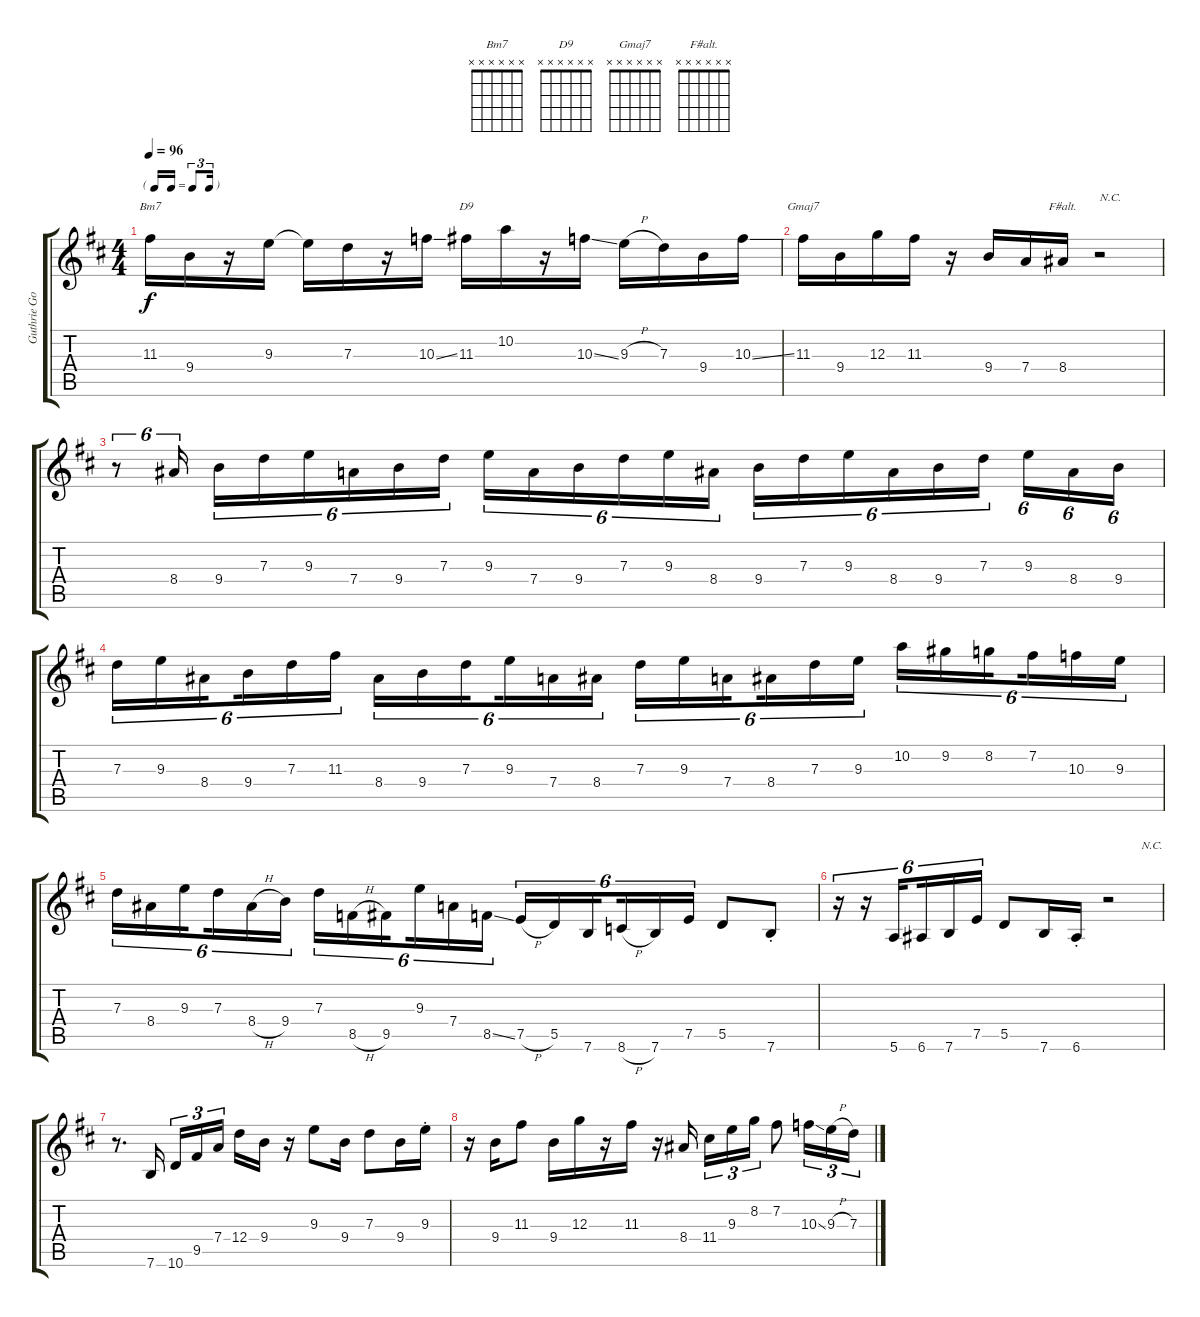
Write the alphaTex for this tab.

\track ("Guthrie Govan" "Guthrie Go") {instrument electricguitarjazz}
\staff {score tabs}
\tuning (E4 B3 G3 D3 A2 E2) {hide}
\chord ("Bm7" x x x x x x)
\chord ("D9" x x x x x x)
\chord ("Gmaj7" x x x x x x)
\chord ("F#alt." x x x x x x)
\ts (4 4)
\tf triplet16th
\tempo 96
\clef g2
\ks d
11.3.16{ch "Bm7" dy f} 9.4.16 r.16 9.3.16 9.3{t}.16 7.3.16 r.16 10.3{ss}.16 11.3.16{ch "D9"} 10.2.16 r.16 10.3{ss}.16 9.3{h}.16 7.3.16 9.4.16 10.3{ss}.16 |
11.3.16{ch "Gmaj7"} 9.4.16 12.3.16 11.3.16 r.16 9.4.16 7.4.16 8.4.16{ch "F#alt."} r.2{txt "N.C."} |
r.8{tu (6 4)} 8.4.16{tu (6 4) beam splitsecondary} 9.4.16{tu (6 4)} 7.3.16{tu (6 4)} 9.3.16{tu (6 4)} 7.4.16{tu (6 4)} 9.4.16{tu (6 4)} 7.3.16{tu (6 4) beam splitsecondary} 9.3.16{tu (6 4)} 7.4.16{tu (6 4)} 9.4.16{tu (6 4)} 7.3.16{tu (6 4)} 9.3.16{tu (6 4)} 8.4.16{tu (6 4) beam splitsecondary} 9.4.16{tu (6 4)} 7.3.16{tu (6 4)} 9.3.16{tu (6 4)} 8.4.16{tu (6 4)} 9.4.16{tu (6 4)} 7.3.16{tu (6 4) beam splitsecondary} 9.3.16{tu (6 4)} 8.4.16{tu (6 4)} 9.4.16{tu (6 4)} |
7.3.16{tu (6 4)} 9.3.16{tu (6 4)} 8.4.16{tu (6 4) beam splitsecondary} 9.4.16{tu (6 4)} 7.3.16{tu (6 4)} 11.3.16{tu (6 4)} 8.4.16{tu (6 4)} 9.4.16{tu (6 4)} 7.3.16{tu (6 4) beam splitsecondary} 9.3.16{tu (6 4)} 7.4.16{tu (6 4)} 8.4.16{tu (6 4)} 7.3.16{tu (6 4)} 9.3.16{tu (6 4)} 7.4.16{tu (6 4) beam splitsecondary} 8.4.16{tu (6 4)} 7.3.16{tu (6 4)} 9.3.16{tu (6 4)} 10.2.16{tu (6 4)} 9.2.16{tu (6 4)} 8.2.16{tu (6 4) beam splitsecondary} 7.2.16{tu (6 4)} 10.3.16{tu (6 4)} 9.3.16{tu (6 4)} |
7.3.16{tu (6 4)} 8.4.16{tu (6 4)} 9.3.16{tu (6 4) beam splitsecondary} 7.3.16{tu (6 4)} 8.4{h}.16{tu (6 4)} 9.4.16{tu (6 4)} 7.3.16{tu (6 4)} 8.5{h}.16{tu (6 4)} 9.5.16{tu (6 4) beam splitsecondary} 9.3.16{tu (6 4)} 7.4.16{tu (6 4)} 8.5{ss}.16{tu (6 4)} 7.5{h}.16{tu (6 4)} 5.5.16{tu (6 4)} 7.6.16{tu (6 4) beam splitsecondary} 8.6{h}.16{tu (6 4)} 7.6.16{tu (6 4)} 7.5.16{tu (6 4)} 5.5.8 7.6{st}.8 |
r.16{tu (6 4)} r.16{tu (6 4)} 5.6.16{tu (6 4) beam splitsecondary} 6.6.16{tu (6 4)} 7.6.16{tu (6 4)} 7.5.16{tu (6 4)} 5.5.8 7.6.16 6.6{st}.16 r.2{txt "           N.C."} |
r.8{d} 7.6.16 10.6.16{tu (3 2)} 9.5.16{tu (3 2)} 7.4.16{tu (3 2) beam splitsecondary} 12.4.16 9.4.16 r.16 9.3.8 9.4.16 7.3.8 9.4.16 9.3{st}.16 |
r.16 9.4.16 11.3.8 9.4.16 12.3.16 r.16 11.3.16 r.16 8.4.16{beam splitsecondary} 11.4.16{tu (3 2)} 9.3.16{tu (3 2)} 8.2.16{tu (3 2)} 7.2.8 10.3{ss}.16{tu (3 2)} 9.3{h}.16{tu (3 2)} 7.3.16{tu (3 2)}
